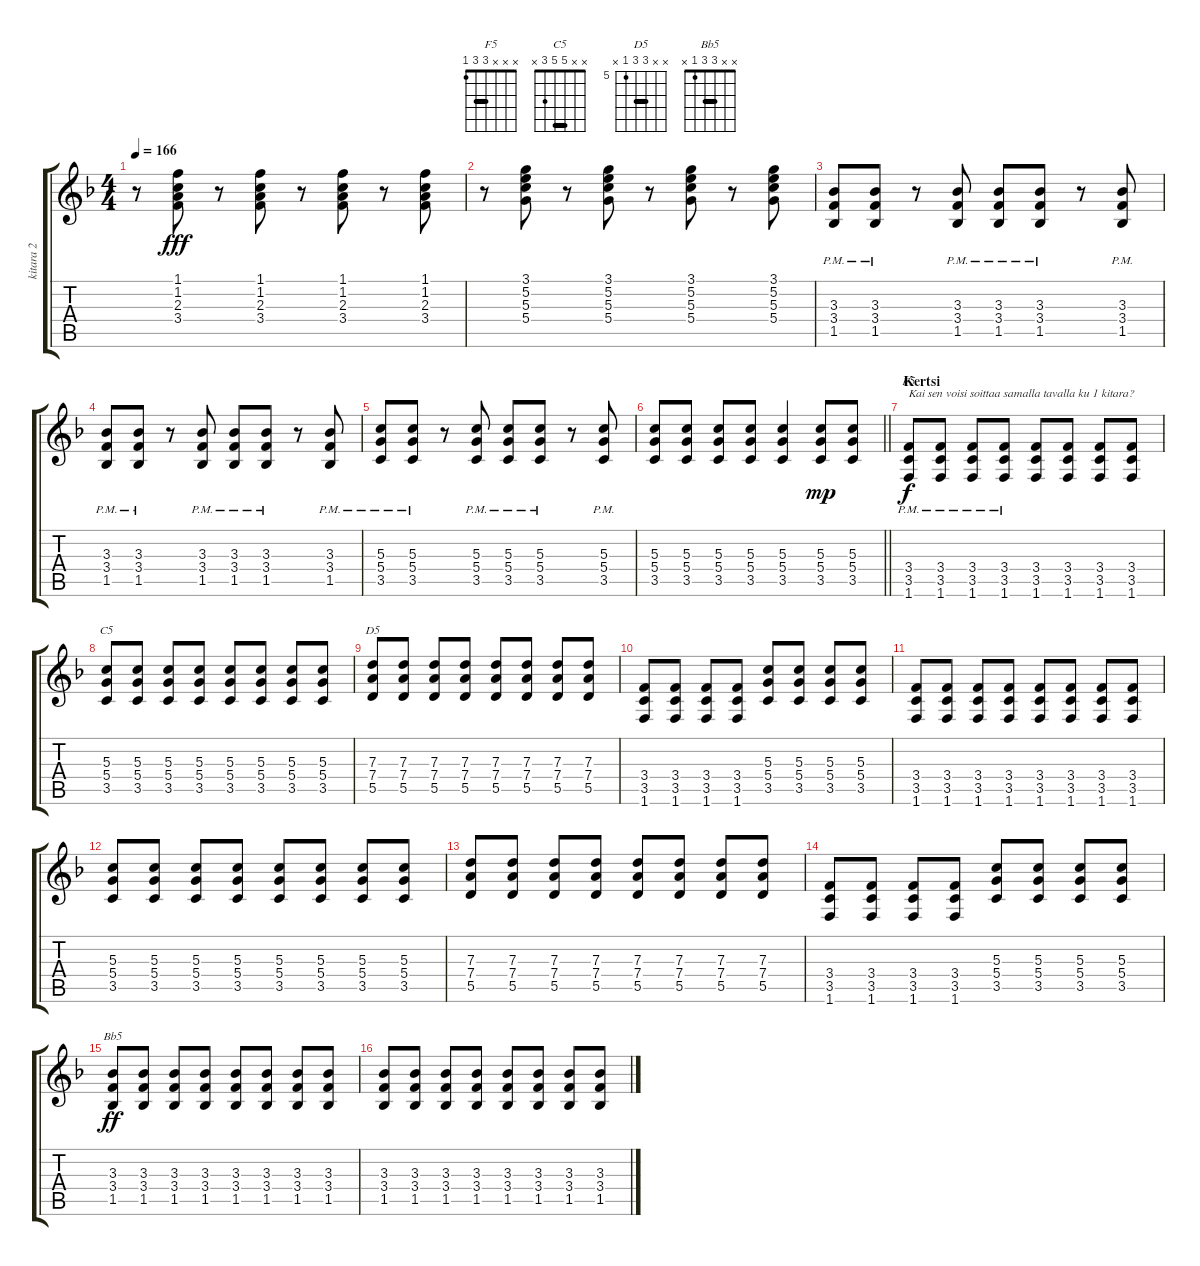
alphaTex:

\track ("kitara 2" "kitara 2") {instrument overdrivenguitar}
\staff {score tabs}
\tuning (E4 B3 G3 D3 A2 E2) {hide}
\chord ("F5" x x x 3 3 1) {barre 3}
\chord ("C5" x x 5 5 3 x) {barre 5}
\chord ("D5" x x 7 7 5 x) {firstfret 5 barre 7}
\chord ("Bb5" x x 3 3 1 x) {barre 3}
\ts (4 4)
\tempo 166
\clef g2
\ks f
r.8{dy fff} (1.1 1.2 2.3 3.4).8 r.8 (1.1 1.2 2.3 3.4).8 r.8 (1.1 1.2 2.3 3.4).8 r.8 (1.1 1.2 2.3 3.4).8 |
r.8 (3.1 5.2 5.3 5.4).8 r.8 (3.1 5.2 5.3 5.4).8 r.8 (3.1 5.2 5.3 5.4).8 r.8 (3.1 5.2 5.3 5.4).8 |
(3.3{pm} 3.4{pm} 1.5{pm}).8 (3.3{pm} 3.4{pm} 1.5{pm}).8 r.8 (3.3{pm} 3.4{pm} 1.5{pm}).8 (3.3{pm} 3.4{pm} 1.5{pm}).8 (3.3{pm} 3.4{pm} 1.5{pm}).8 r.8 (3.3{pm} 3.4{pm} 1.5{pm}).8 |
(3.3{pm} 3.4{pm} 1.5{pm}).8 (3.3{pm} 3.4{pm} 1.5{pm}).8 r.8 (3.3{pm} 3.4{pm} 1.5{pm}).8 (3.3{pm} 3.4{pm} 1.5{pm}).8 (3.3{pm} 3.4{pm} 1.5{pm}).8 r.8 (3.3{pm} 3.4{pm} 1.5{pm}).8 |
(5.3{pm} 5.4{pm} 3.5{pm}).8 (5.3{pm} 5.4{pm} 3.5{pm}).8 r.8 (5.3{pm} 5.4{pm} 3.5{pm}).8 (5.3{pm} 5.4{pm} 3.5{pm}).8 (5.3{pm} 5.4{pm} 3.5{pm}).8 r.8 (5.3{pm} 5.4{pm} 3.5{pm}).8 |
\barLineRight lightlight
(5.3 5.4 3.5).8 (5.3 5.4 3.5).8 (5.3 5.4 3.5).8 (5.3 5.4 3.5).8 (5.3 5.4 3.5).4 (5.3 5.4 3.5).8{dy mp} (5.3 5.4 3.5).8 |
\section ("" "Kertsi")
(3.4{pm} 3.5{pm} 1.6{pm}).8{ch "F5" txt "Kai sen voisi soittaa samalla tavalla ku 1 kitara?" dy f} (3.4{pm} 3.5{pm} 1.6{pm}).8 (3.4{pm} 3.5{pm} 1.6{pm}).8 (3.4{pm} 3.5{pm} 1.6{pm}).8 (3.4 3.5 1.6).8 (3.4 3.5 1.6).8 (3.4 3.5 1.6).8 (3.4 3.5 1.6).8 |
(5.3 5.4 3.5).8{ch "C5"} (5.3 5.4 3.5).8 (5.3 5.4 3.5).8 (5.3 5.4 3.5).8 (5.3 5.4 3.5).8 (5.3 5.4 3.5).8 (5.3 5.4 3.5).8 (5.3 5.4 3.5).8 |
(7.3 7.4 5.5).8{ch "D5"} (7.3 7.4 5.5).8 (7.3 7.4 5.5).8 (7.3 7.4 5.5).8 (7.3 7.4 5.5).8 (7.3 7.4 5.5).8 (7.3 7.4 5.5).8 (7.3 7.4 5.5).8 |
(3.4 3.5 1.6).8 (3.4 3.5 1.6).8 (3.4 3.5 1.6).8 (3.4 3.5 1.6).8 (5.3 5.4 3.5).8 (5.3 5.4 3.5).8 (5.3 5.4 3.5).8 (5.3 5.4 3.5).8 |
(3.4 3.5 1.6).8 (3.4 3.5 1.6).8 (3.4 3.5 1.6).8 (3.4 3.5 1.6).8 (3.4 3.5 1.6).8 (3.4 3.5 1.6).8 (3.4 3.5 1.6).8 (3.4 3.5 1.6).8 |
(5.3 5.4 3.5).8 (5.3 5.4 3.5).8 (5.3 5.4 3.5).8 (5.3 5.4 3.5).8 (5.3 5.4 3.5).8 (5.3 5.4 3.5).8 (5.3 5.4 3.5).8 (5.3 5.4 3.5).8 |
(7.3 7.4 5.5).8 (7.3 7.4 5.5).8 (7.3 7.4 5.5).8 (7.3 7.4 5.5).8 (7.3 7.4 5.5).8 (7.3 7.4 5.5).8 (7.3 7.4 5.5).8 (7.3 7.4 5.5).8 |
(3.4 3.5 1.6).8 (3.4 3.5 1.6).8 (3.4 3.5 1.6).8 (3.4 3.5 1.6).8 (5.3 5.4 3.5).8 (5.3 5.4 3.5).8 (5.3 5.4 3.5).8 (5.3 5.4 3.5).8 |
(3.3 3.4 1.5).8{ch "Bb5" dy ff} (3.3 3.4 1.5).8 (3.3 3.4 1.5).8 (3.3 3.4 1.5).8 (3.3 3.4 1.5).8 (3.3 3.4 1.5).8 (3.3 3.4 1.5).8 (3.3 3.4 1.5).8 |
(3.3 3.4 1.5).8 (3.3 3.4 1.5).8 (3.3 3.4 1.5).8 (3.3 3.4 1.5).8 (3.3 3.4 1.5).8 (3.3 3.4 1.5).8 (3.3 3.4 1.5).8 (3.3 3.4 1.5).8
